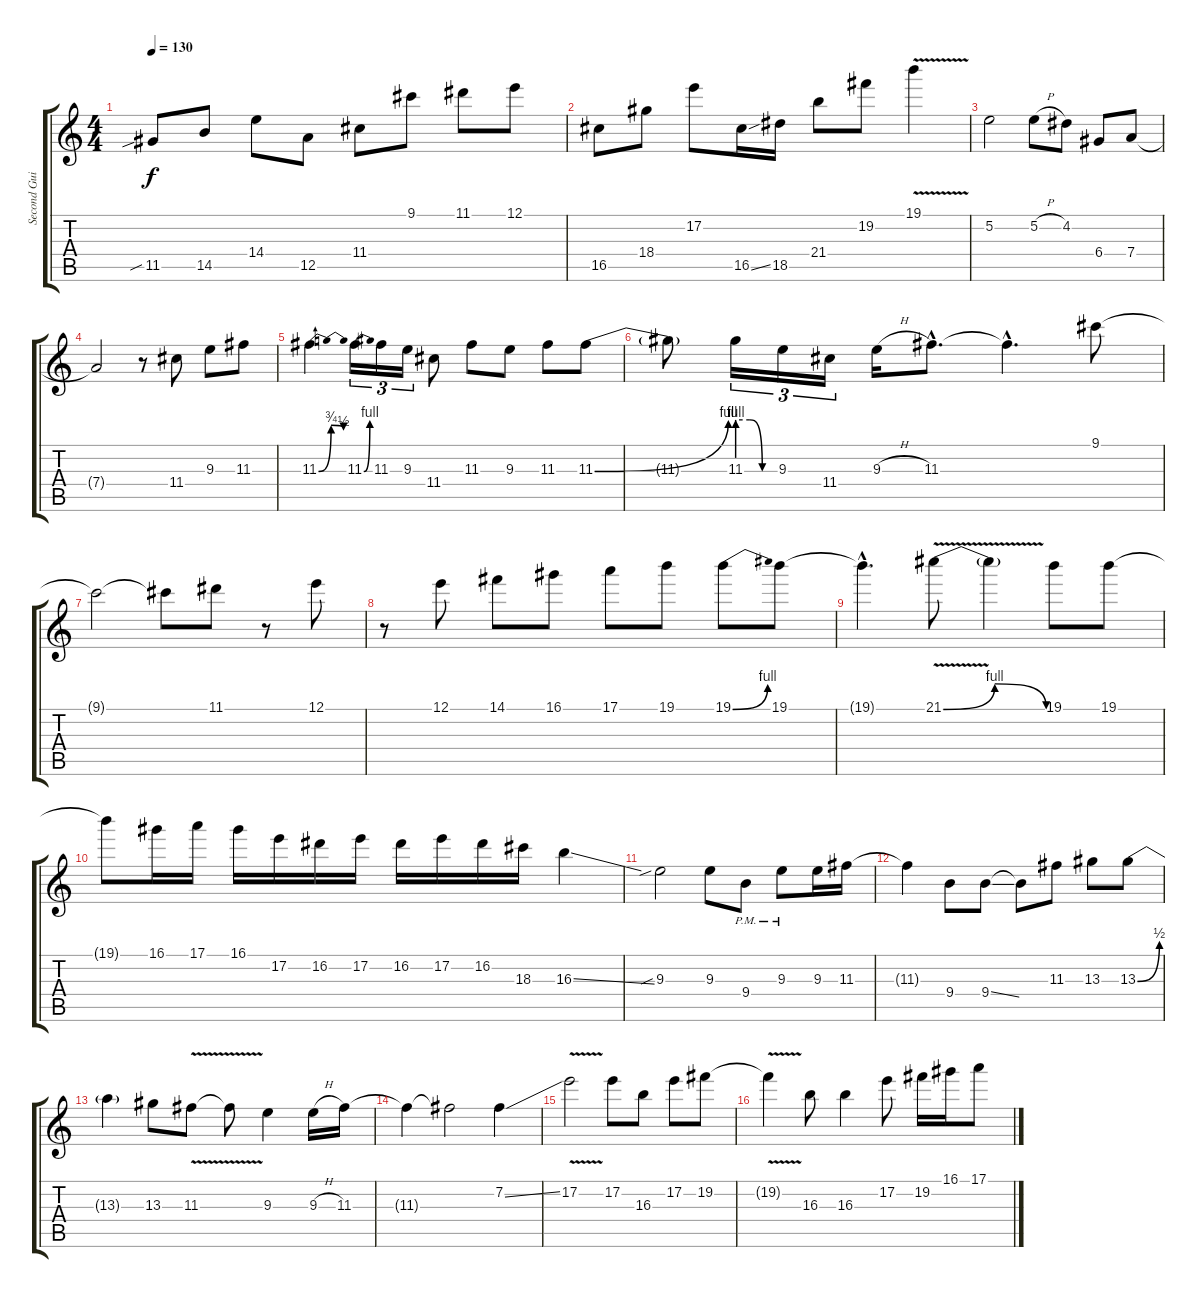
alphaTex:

\track ("Second Guitar" "Second Gui") {instrument overdrivenguitar}
\staff {score tabs}
\tuning (E4 B3 G3 D3 A2 E2) {hide}
\ts (4 4)
\tempo 130
\clef g2
\ks c
11.5{sib}.8{dy f} 14.5.8 14.4.8 12.5.8 11.4.8 9.1.8 11.1.8 12.1.8 |
16.5.8 18.4.8 17.2.8 16.5{ss}.16 18.5.16 21.4.8 19.2.8 19.1{v}.4 |
5.2.2 5.2{h}.8 4.2.8 6.4.8 7.4.8 |
7.4{t}.2 r.8 11.4.8 9.3.8 11.3.8 |
11.3{be (bendrelease 0 0 30 3 30 3 60 2)}.4 11.3{be (bend 0 0 60 4)}.16{tu (3 2)} 11.3.16{tu (3 2)} 9.3.16{tu (3 2)} 11.4.8 11.3.8 9.3.8 11.3.8 11.3{be (bend 0 0 60 4)}.8 |
11.3{t}.8 11.3{be (custom 0 4 20 4 40 0 60 0)}.16{tu (3 2)} 9.3.16{tu (3 2)} 11.4.16{tu (3 2)} 9.3{h}.16 11.3{hac}.8{d} 11.3{hac t}.4{d} 9.1.8 |
9.1{t}.2 9.1{t}.8 11.1.8 r.8 12.1.8 |
r.8 12.1.8 14.1.8 16.1.8 17.1.8 19.1.8 19.1{be (bend 0 0 60 4)}.8 19.1.8 |
19.1{hac t}.4{d} 21.1{be (bendrelease 0 0 40 4 40 4 60 0) v}.8 21.1{t}.4 19.1.8 19.1.8 |
19.1{t}.8 16.1.16 17.1.16 16.1.16 17.2.16 16.2.16 17.2.16 16.2.16 17.2.16 16.2.16 18.3.16 16.3{ss}.4 |
9.3{sib}.2 9.3.8 9.4{pm}.8 9.3{pm}.8 9.3.16 11.3.16 |
11.3{t}.4 9.4.8 9.4{ss}.8 9.4{t}.8 11.3.8 13.3.8 13.3{be (bend 0 0 60 2)}.8 |
13.3{t}.4 13.3.8 11.3{v}.8 11.3{t}.8 9.3.4 9.3{h}.16 11.3.16 |
11.3{t}.4 11.3{t}.2 7.2{ss}.4 |
17.2{v}.2 17.2.8 16.3.8 17.2.8 19.2.8 |
19.2{v t}.4 16.3.8 16.3.4 17.2.8 19.2.16 16.1.16 17.1.8
